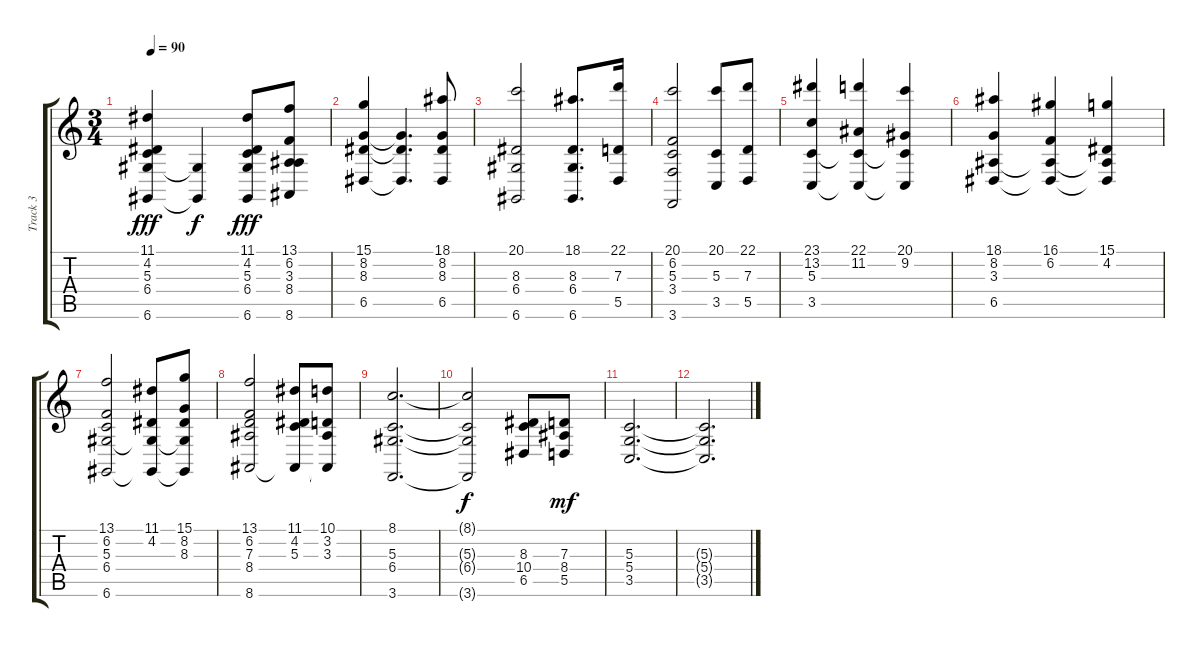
\track ("Track 3" "Track 3") {instrument stringensemble1}
\staff {score tabs}
\tuning (E4 B3 G3 D3 A2 D2) {hide}
\ts (3 4)
\tempo 90
\clef g2
\ks c
(11.1 4.2 5.3 6.4 6.6).4{dy fff} (6.4{t} 6.6{t}).4{dy f} (11.1 4.2 5.3 6.4 6.6).8{dy fff} (13.1 6.2 3.3 8.4 8.6).8 |
(15.1 8.2 8.3 6.5).4 (8.2{t} 8.3{t} 6.5{t}).4{d} (18.1 8.2 8.3 6.5).8 |
(20.1 8.3 6.4 6.6).2 (18.1 8.3 6.4 6.6).8{d} (22.1 7.3 5.5).16 |
(20.1 6.2 5.3 3.4 3.6).2 (20.1 5.3 3.5).8 (22.1 7.3 5.5).8 |
(23.1 13.2 5.3 3.5).4 (22.1 11.2 5.3{t} 3.5{t}).4 (20.1 9.2 5.3{t} 3.5{t}).4 |
(18.1 8.2 3.3 6.5).4 (16.1 6.2 3.3{t} 6.5{t}).4 (15.1 4.2 3.3{t} 6.5{t}).4 |
(13.1 6.2 5.3 6.4 6.6).2 (11.1 4.2 6.4{t} 6.6{t}).8 (15.1 8.2 8.3 6.4{t} 6.6{t}).8 |
(13.1 6.2 7.3 8.4 8.6).2 (11.1 4.2 5.3 8.6{t}).8 (10.1 3.2 3.3 8.6{t}).8 |
(8.1 5.3 6.4 3.6).2{d} |
(8.1{t} 5.3{t} 6.4{t} 3.6{t}).2{dy f} (8.3 10.4 6.5).8 (7.3 8.4 5.5).8{dy mf} |
(5.3 5.4 3.5).2{d} |
(5.3{t} 5.4{t} 3.5{t}).2{d}
